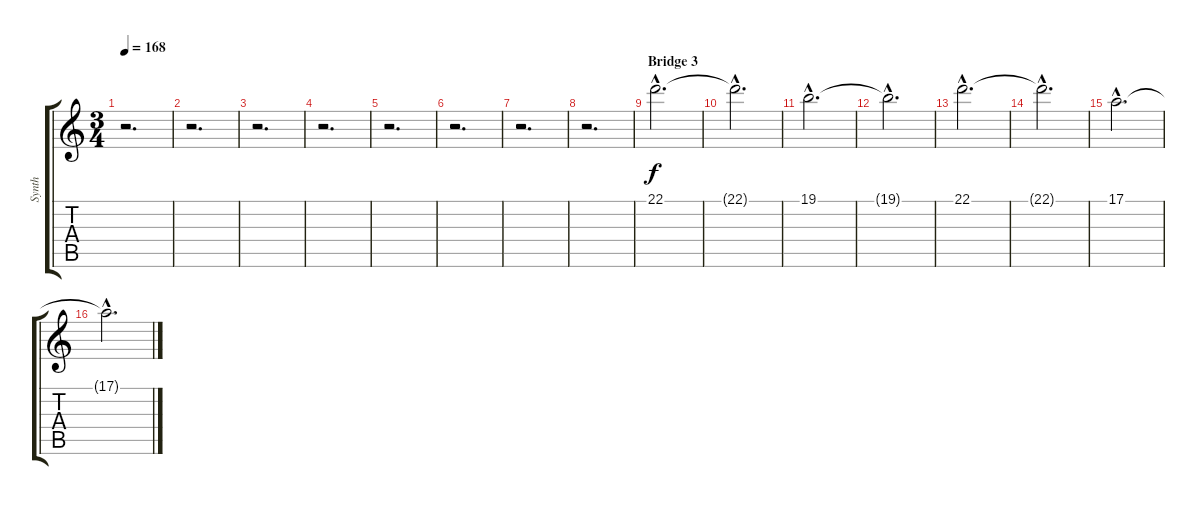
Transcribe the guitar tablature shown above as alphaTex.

\track ("Synth" "Synth") {instrument stringensemble1}
\staff {score tabs}
\tuning (E4 B3 G3 D3 A2 E2) {hide}
\ts (3 4)
\tempo 168
\clef g2
\ks c
r.2{d dy f} |
r.2{d} |
r.2{d} |
r.2{d} |
r.2{d} |
r.2{d} |
r.2{d} |
r.2{d} |
\section ("" "Bridge 3")
22.1{hac}.2{d} |
22.1{hac t}.2{d} |
19.1{hac}.2{d} |
19.1{hac t}.2{d} |
22.1{hac}.2{d} |
22.1{hac t}.2{d} |
17.1{hac}.2{d} |
17.1{hac t}.2{d}
